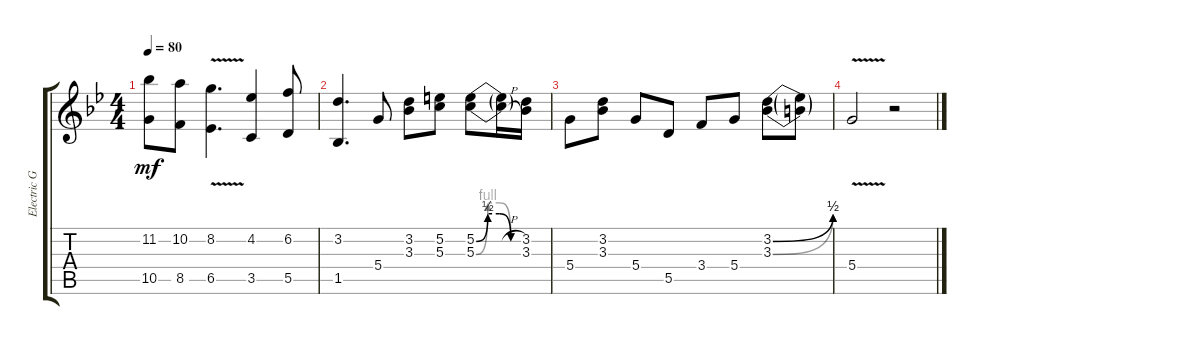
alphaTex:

\track ("Electric Guitar" "Electric G") {instrument electricguitarclean}
\staff {score tabs}
\tuning (E4 B3 G3 D3 A2 E2) {hide}
\ts (4 4)
\tempo 80
\clef g2
\ks gminor
(11.2 10.5).8{dy mf instrument electricguitarclean} (10.2 8.5).8 (8.2{v} 6.5{v}).4{d} (4.2 3.5).4 (6.2 5.5).8 |
(3.2 1.5).4{d} 5.4.8 (3.2 3.3).8 (5.2 5.3).8 (5.2{be (custom 0 0 15 2 30 2 45 0 60 0)} 5.3{be (custom 0 0 15 4 30 4 45 0 60 0)}).8 (5.2{h t} 5.3{h t}).16 (3.2 3.3).16 |
5.4.8 (3.2 3.3).8 5.4.8 5.5.8 3.4.8 5.4.8 (3.2{be (bend 0 0 60 2)} 3.3{be (bend 0 0 60 2)}).8 (3.2{t} 3.3{t}).8 |
5.4{v}.2 r.2
